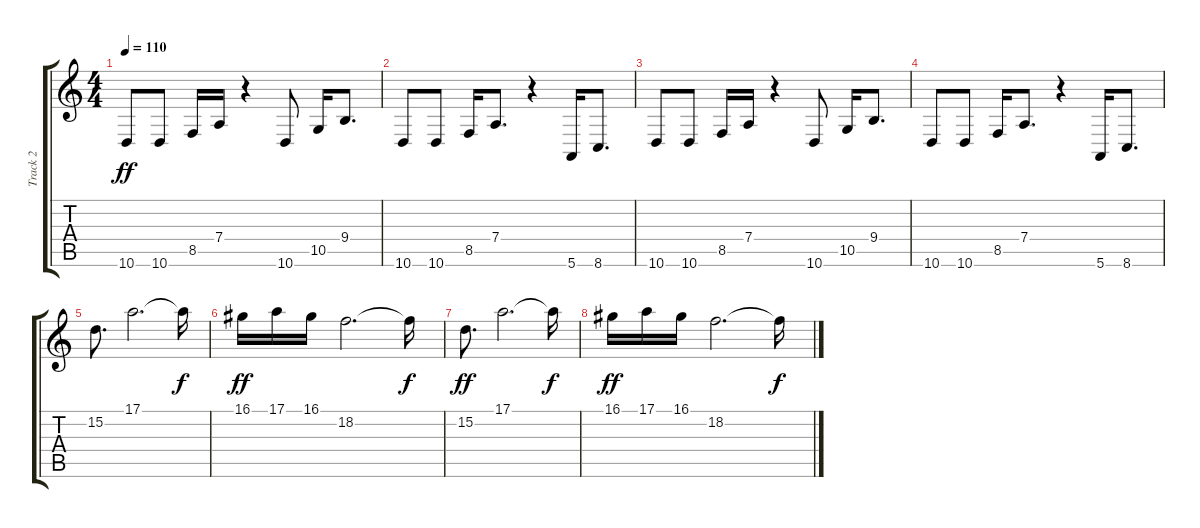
\track ("Track 2" "Track 2") {instrument acousticgrandpiano}
\staff {score tabs}
\tuning (E4 B3 G3 D3 A2 E2) {hide}
\ts (4 4)
\tempo 110
\clef g2
\ks c
10.6.8{dy ff instrument acousticgrandpiano} 10.6.8 8.5.16 7.4.16 r.4 10.6.8 10.5.16 9.4.8{d} |
10.6.8 10.6.8 8.5.16 7.4.8{d} r.4 5.6.16 8.6.8{d} |
10.6.8{instrument acousticgrandpiano} 10.6.8 8.5.16 7.4.16 r.4 10.6.8 10.5.16 9.4.8{d} |
10.6.8 10.6.8 8.5.16 7.4.8{d} r.4 5.6.16 8.6.8{d} |
15.2.8{d instrument flute} 17.1.2{d} 17.1{t}.16{dy f} |
16.1.16{dy ff} 17.1.16 16.1.16 18.2.2{d} 18.2{t}.16{dy f} |
15.2.8{d dy ff} 17.1.2{d} 17.1{t}.16{dy f} |
16.1.16{dy ff} 17.1.16 16.1.16 18.2.2{d} 18.2{t}.16{dy f}
